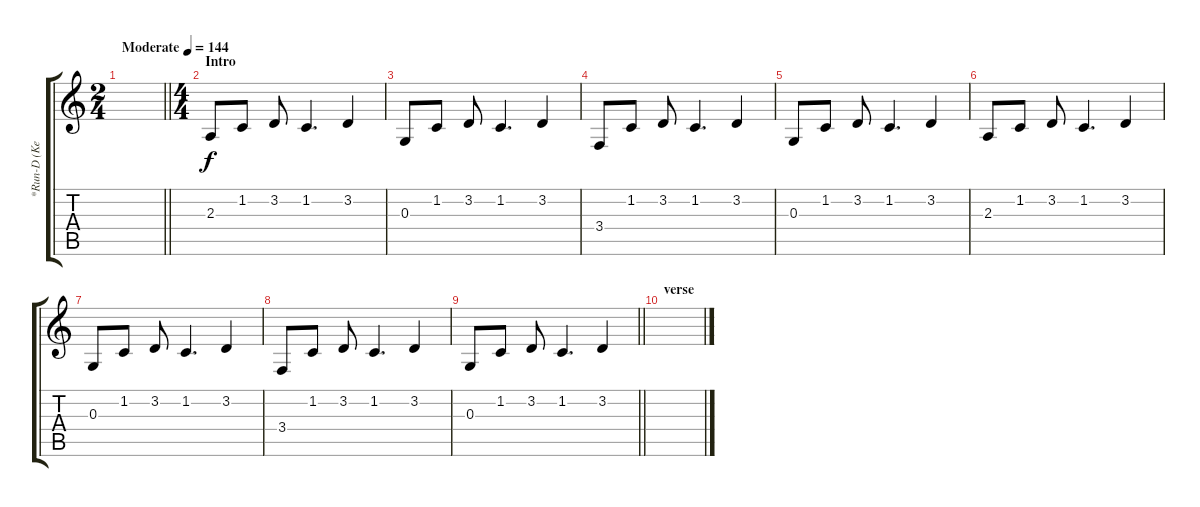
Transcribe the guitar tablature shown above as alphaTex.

\track ("*Run-D (Keyboard 3)" "*Run-D (Ke") {instrument lead2sawtooth}
\staff {score tabs}
\tuning (E4 B3 G3 D3 A2 E2) {hide}
\ts (2 4)
\tempo (144 "Moderate")
\clef g2
\barLineRight lightlight
\ks c
|
\ts (4 4)
\section ("" "Intro")
2.3.8 1.2.8 3.2.8 1.2.4{d} 3.2.4 |
0.3.8 1.2.8 3.2.8 1.2.4{d} 3.2.4 |
3.4.8 1.2.8 3.2.8 1.2.4{d} 3.2.4 |
0.3.8 1.2.8 3.2.8 1.2.4{d} 3.2.4 |
2.3.8 1.2.8 3.2.8 1.2.4{d} 3.2.4 |
0.3.8 1.2.8 3.2.8 1.2.4{d} 3.2.4 |
3.4.8 1.2.8 3.2.8 1.2.4{d} 3.2.4 |
\barLineRight lightlight
0.3.8 1.2.8 3.2.8 1.2.4{d} 3.2.4 |
\section ("" "verse")
